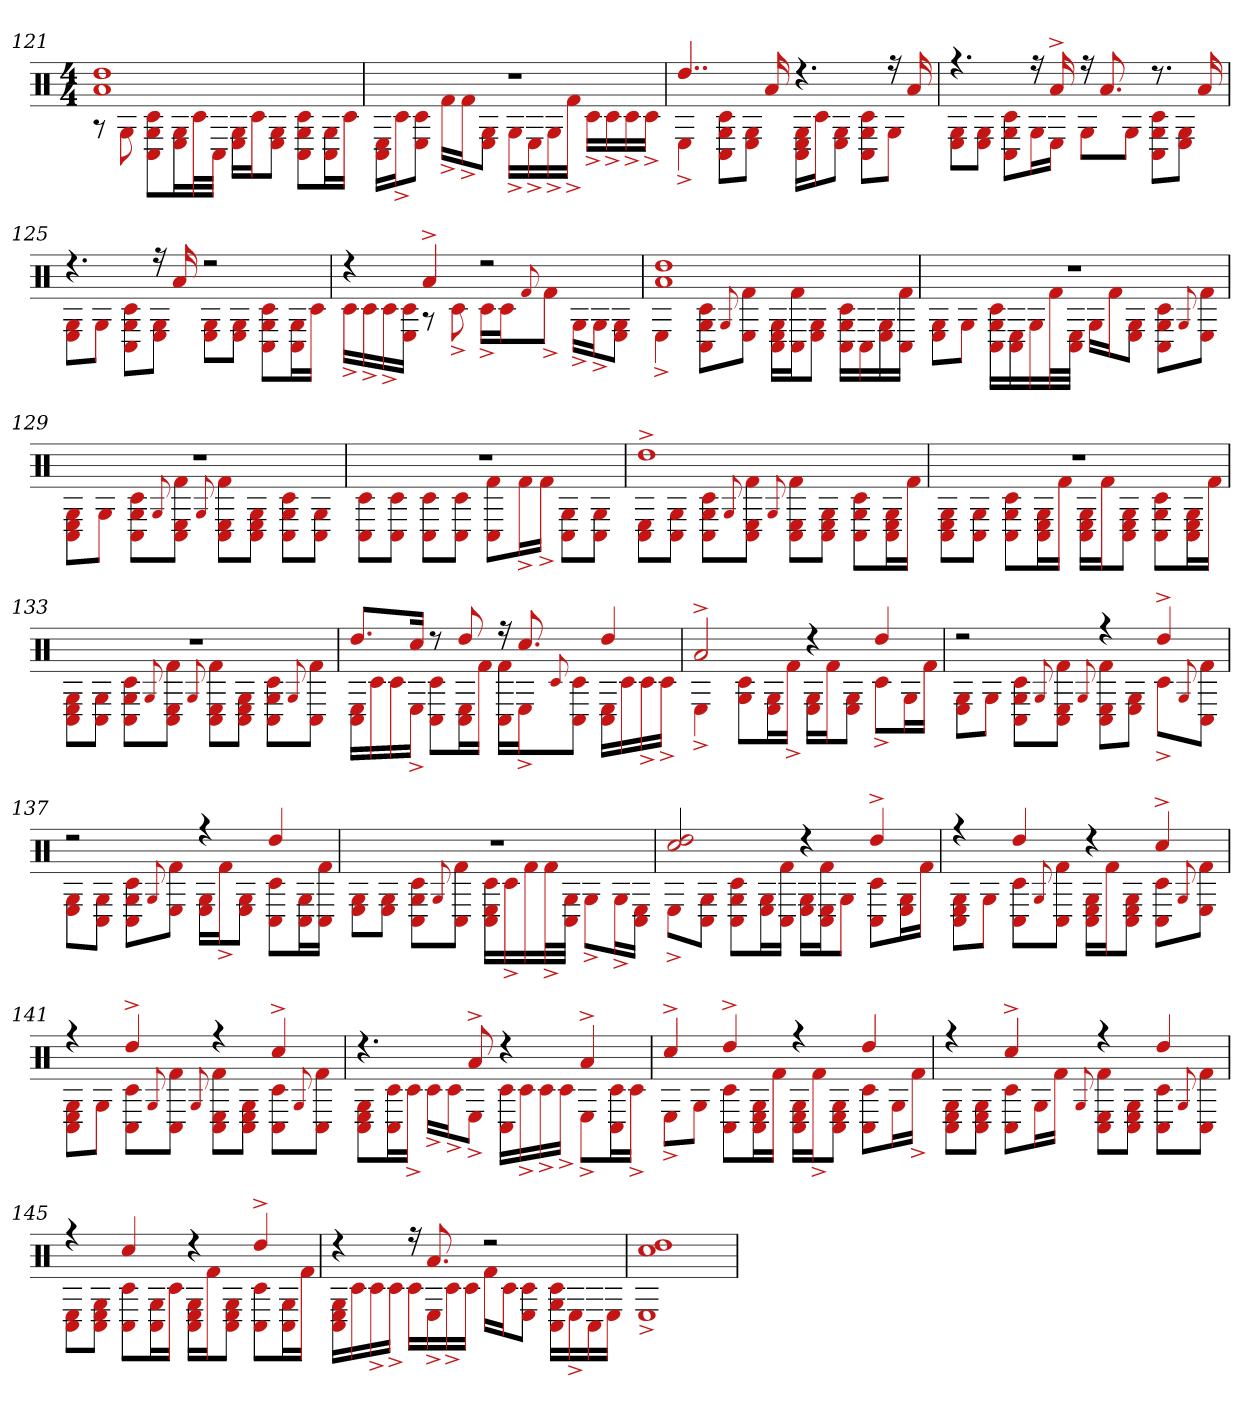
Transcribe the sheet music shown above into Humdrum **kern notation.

**kern
*part1
*staff1
*clefX
*k[]
*M4/4
=121
*^
1dd 1a	8r
.	8G
.	8C# 8c# 8GL
.	16E 16GL
.	32c#L
.	32C#JJJ
.	16E 16GLL
.	16c#J
.	8E 8GJ
.	8C# 8c# 8GL
.	16C# 16GL
.	16c#JJ
=122	=122
1r	16C# 16ELL
.	16c#^J
.	8c# 8EJ
.	16f#^LL
.	16f#^J
.	8E 8GJ
.	16G^LL
.	16E^
.	16G^
.	16f#^JJ
.	16c#^LL
.	16c#^
.	16c#^
.	16c#^JJ
=123	=123
4..dd	4E^
.	8C# 8c# 8GL
.	8E 8GJ
16a	.
4.r	16C# 16E 16GLL
.	16c#J
.	8E 8GJ
.	8C# 8c# 8GL
16r	8GJ
16a	.
=124	=124
4.r	8E 8GL
.	8E 8GJ
.	8C# 8c# 8GL
16r	16GL
16a^	16EJJ
16r	8GL
8.a	.
.	8GJ
8.r	8C# 8c# 8GL
.	8E 8GJ
16a	.
=125	=125
4.r	8E 8GL
.	8GJ
.	8C# 8c# 8GL
16r	8E 8GJ
16a	.
2r	8E 8GL
.	8E 8GJ
.	8C# 8c# 8GL
.	16C# 16GL
.	16c#JJ
=126	=126
4r	16c#^LL
.	16c#^
.	16c#^
.	16c# 16EJJ
4a^	8r
.	8c#^
2r	16c#^LL
.	16c#J
.	8qqf#
.	8f#^J
.	16G^LL
.	16G^J
.	8G 8EJ
=127	=127
1dd 1a	4E^
.	8C# 8c# 8GL
.	8qqG
.	8E 8f#J
.	16C# 16E 16GLL
.	16f# 16C#J
.	8E 8GJ
.	16C# 16c# 16GLL
.	16C#
.	16E 16G
.	16f# 16C#JJ
=128	=128
1r	8E 8GL
.	8GJ
.	16C# 16c# 16GLL
.	16C# 16E
.	16G
.	32f#L
.	32C# 32EJJJ
.	16GLL
.	16f#J
.	8E 8GJ
.	8C# 8c# 8GL
.	8qqG
.	8E 8f#J
=129	=129
1r	8C# 8E 8GL
.	8GJ
.	8C# 8c# 8GL
.	8qqG
.	8C# 8E 8f#J
.	8qqG
.	8C# 8E 8f#L
.	8C# 8G 8EJ
.	8C# 8c# 8GL
.	8C# 8GJ
=130	=130
1r	8C# 8c#L
.	8C# 8c#J
.	8C# 8c#L
.	8C# 8c#J
.	8C# 8f#L
.	16f#^L
.	16f#^JJ
.	8C# 8GL
.	8C# 8GJ
=131	=131
1dd^	8E 8C#L
.	8C# 8GJ
.	8C# 8G 8c#L
.	8qqG
.	8C# 8E 8f#J
.	8qqG
.	8C# 8E 8f#L
.	8C# 8G 8EJ
.	8C# 8c# 8GL
.	16C# 16E 16GL
.	16f#JJ
=132	=132
1r	8C# 8E 8GL
.	8C# 8GJ
.	8C# 8c# 8GL
.	16C# 16G 16EL
.	16f#JJ
.	16C# 16E 16GLL
.	16f#J
.	8C# 8E 8GJ
.	8C# 8c# 8GL
.	16C# 16G 16EL
.	16f#JJ
=133	=133
1r	8C# 8E 8GL
.	8C# 8GJ
.	8C# 8c# 8GL
.	8qqG
.	8C# 8E 8f#J
.	8qqG
.	8C# 8E 8f#L
.	8C# 8G 8EJ
.	8C# 8c# 8GL
.	8qqG
.	8C# 8f#J
=134	=134
8.ddL	16C# 16ELL
.	16c#
.	16c#
16cc#Jk	16E^JJ
8r	8C# 8c#L
8dd	16C# 16EL
.	16f#JJ
16r	16C# 16f#LL
8.cc#	16E^J
.	8qqc#
.	8C# 8c#J
4dd	16C# 16ELL
.	16c#
.	16c#^
.	16c#^JJ
=135	=135
2a^	4E^
.	8c# 8GL
.	16E 16GL
.	16f#^JJ
4r	16E 16GLL
.	16f#J
.	8G 8EJ
4dd	8c#^L
.	16GL
.	16f#JJ
=136	=136
2r	8E 8GL
.	8GJ
.	8C# 8c# 8GL
.	8qqG
.	8E 8C# 8f#J
.	8qqG
4r	8C# 8E 8f#L
.	8G 8EJ
4dd^	8c#^L
.	8qqG
.	8C# 8f#J
=137	=137
2r	8E 8GL
.	8C# 8GJ
.	8C# 8c# 8GL
.	8qqG
.	8E 8f#J
4r	16E 16GLL
.	16f#^J
.	8E 8GJ
4dd	8C# 8c#L
.	16C# 16GL
.	16f# 16C#JJ
=138	=138
1r	8E 8GL
.	8E 8GJ
.	8C# 8c# 8GL
.	8qqG
.	8C# 8f#J
.	16C# 16c# 16ELL
.	16c#^
.	16f#
.	32f#^L
.	32C# 32GJJJ
.	8G^L
.	16G^L
.	16E 16C#JJ
=139	=139
2dd 2cc#	8E^L
.	8C# 8GJ
.	8C# 8c# 8GL
.	16G 16EL
.	16f# 16C#JJ
4r	16E 16GLL
.	16f# 16C# 16EJ
.	8GJ
4dd^	8C# 8c#L
.	16G 16EL
.	16f#JJ
=140	=140
4r	8C# 8E 8GL
.	8GJ
4dd	8C# 8c#L
.	8qqG
.	8C# 8f#J
4r	16E 16C# 16GLL
.	16f#J
.	8E 8C# 8GJ
4cc#^	8C# 8c#L
.	8qqG
.	8E 8f#J
=141	=141
4r	8C# 8E 8GL
.	8GJ
4dd^	8C# 8c#L
.	8qqG
.	8C# 8f#J
.	8qqG
4r	8E 8C# 8f#L
.	8E 8C# 8GJ
4cc#^	8C# 8c#L
.	8qqG
.	8C# 8f#J
=142	=142
4.r	8C# 8E 8GL
.	16C# 16c#L
.	16c#^JJ
.	16c#^LL
.	16c#^J
8a^	8E^J
4r	16C# 16c#LL
.	16c#^
.	16c#^
.	16c#^JJ
4a^	8E^L
.	16C# 16c#L
.	16c#^JJ
=143	=143
4cc#^	8E^L
.	8GJ
4dd^	8C# 8c#L
.	16C# 16E 16GL
.	16f#JJ
4r	16C# 16E 16GLL
.	16f#^J
.	8E 8C# 8GJ
4dd	8C# 8c#L
.	16GL
.	16f#^JJ
=144	=144
4r	8C# 8E 8GL
.	8C# 8E 8GJ
4cc#^	8C# 8c#L
.	16GL
.	16f#JJ
.	8qqG
4r	8C# 8E 8f#L
.	8C# 8E 8GJ
4dd	8C# 8c#L
.	8qqG
.	8C# 8f#J
=145	=145
4r	8C# 8EL
.	8E 8C# 8GJ
4cc#	8C# 8c#L
.	16C# 16GL
.	16c#JJ
4r	16C# 16E 16GLL
.	16f#J
.	8C# 8G 8EJ
4dd^	8C# 8c#L
.	16C# 16GL
.	16f#JJ
=146	=146
4r	16C# 16E 16GLL
.	16c#
.	16c#^
.	16c#^JJ
16r	16c#LL
8.a	16E^
.	16c#^
.	16c#JJ
2r	16f#LL
.	16c#J
.	8c# 8EJ
.	16G 16C# 16c#LL
.	16E^
.	16C#
.	16EJJ
=147	=147
1dd 1cc#	1E^
*v	*v
=
*-
